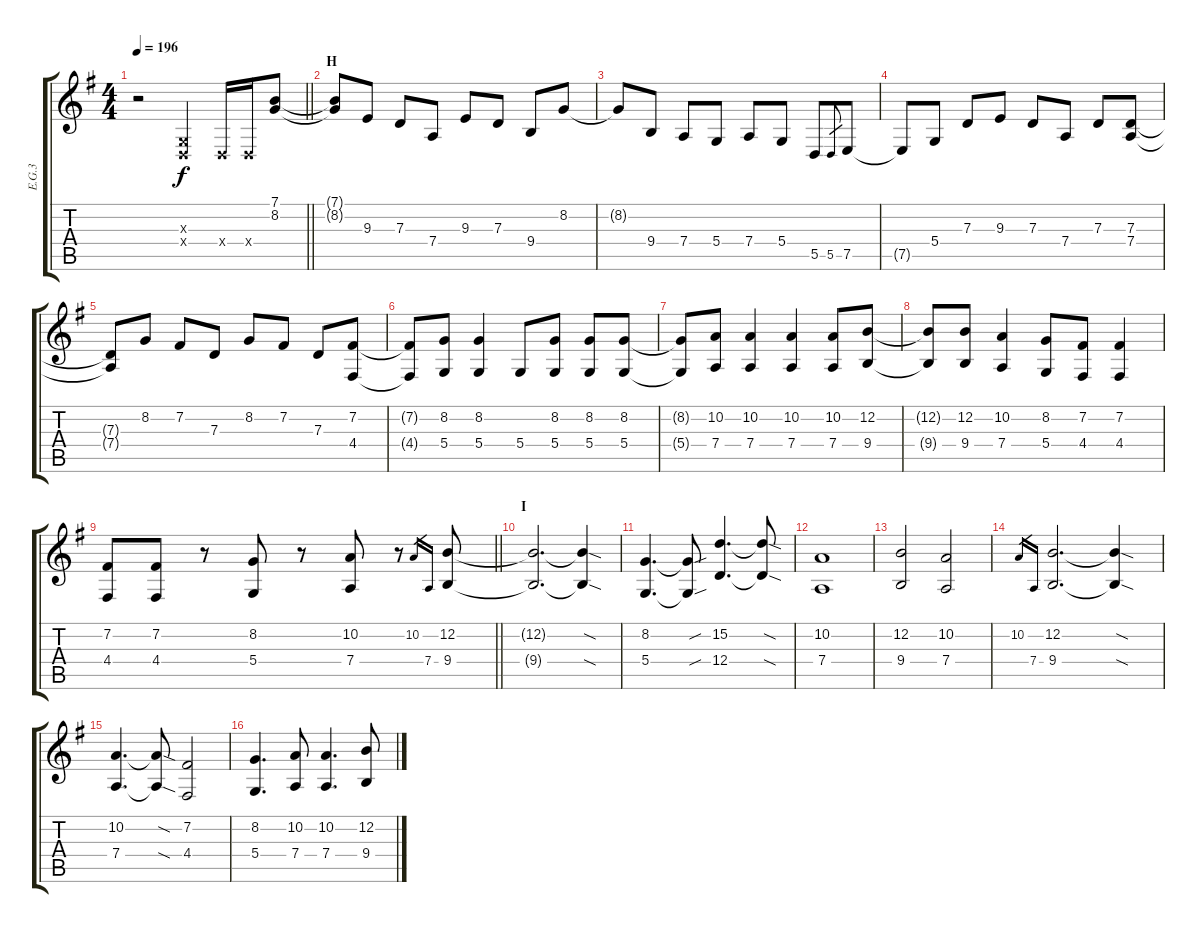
\track ("E.G.3" "E.G.3") {instrument drawbarorgan}
\staff {score tabs}
\tuning (E4 B3 G3 D3 A2 D2) {hide}
\ts (4 4)
\tempo 196
\clef g2
\barLineRight lightlight
\ks g
r.2{dy f} (0.3{x} 0.4{x}).4 0.4{x}.16 0.4{x}.16 (7.1 8.2).8 |
\section ("" "H")
(7.1{t} 8.2{t}).8 9.3.8 7.3.8 7.4.8 9.3.8 7.3.8 9.4.8 8.2.8 |
8.2{t}.8 9.4.8 7.4.8 5.4.8 7.4.8 5.4.8 5.5.8 5.5.8{gr} 7.5.8 |
7.5{t}.8 5.4.8 7.3.8 9.3.8 7.3.8 7.4.8 7.3.8 (7.3 7.4).8 |
(7.3{t} 7.4{t}).8 8.2.8 7.2.8 7.3.8 8.2.8 7.2.8 7.3.8 (7.2 4.4).8 |
(7.2{t} 4.4{t}).8 (8.2 5.4).8 (8.2 5.4).4 5.4.8 (8.2 5.4).8 (8.2 5.4).8 (8.2 5.4).8 |
(8.2{t} 5.4{t}).8 (10.2 7.4).8 (10.2 7.4).4 (10.2 7.4).4 (10.2 7.4).8 (12.2 9.4).8 |
(12.2{t} 9.4{t}).8 (12.2 9.4).8 (10.2 7.4).4 (8.2 5.4).8 (7.2 4.4).8 (7.2 4.4).4 |
\barLineRight lightlight
(7.2 4.4).8 (7.2 4.4).8 r.8 (8.2 5.4).8 r.8 (10.2 7.4).8 r.8 10.2.16{gr} 7.4.16{gr} (12.2 9.4).8 |
\section ("" "I")
(12.2{t} 9.4{t}).2{d} (12.2{sod t} 9.4{sod t}).4 |
(8.2 5.4).4{d} (8.2{sou t} 5.4{sou t}).8 (15.2 12.4).4{d} (15.2{sod t} 12.4{sod t}).8 |
(10.2 7.4).1 |
(12.2 9.4).2 (10.2 7.4).2 |
10.2.16{gr} 7.4.16{gr} (12.2 9.4).2{d} (12.2{sod t} 9.4{sod t}).4 |
(10.2 7.4).4{d} (10.2{sod t} 7.4{sod t}).8 (7.2 4.4).2 |
(8.2 5.4).4{d} (10.2 7.4).8 (10.2 7.4).4{d} (12.2 9.4).8
